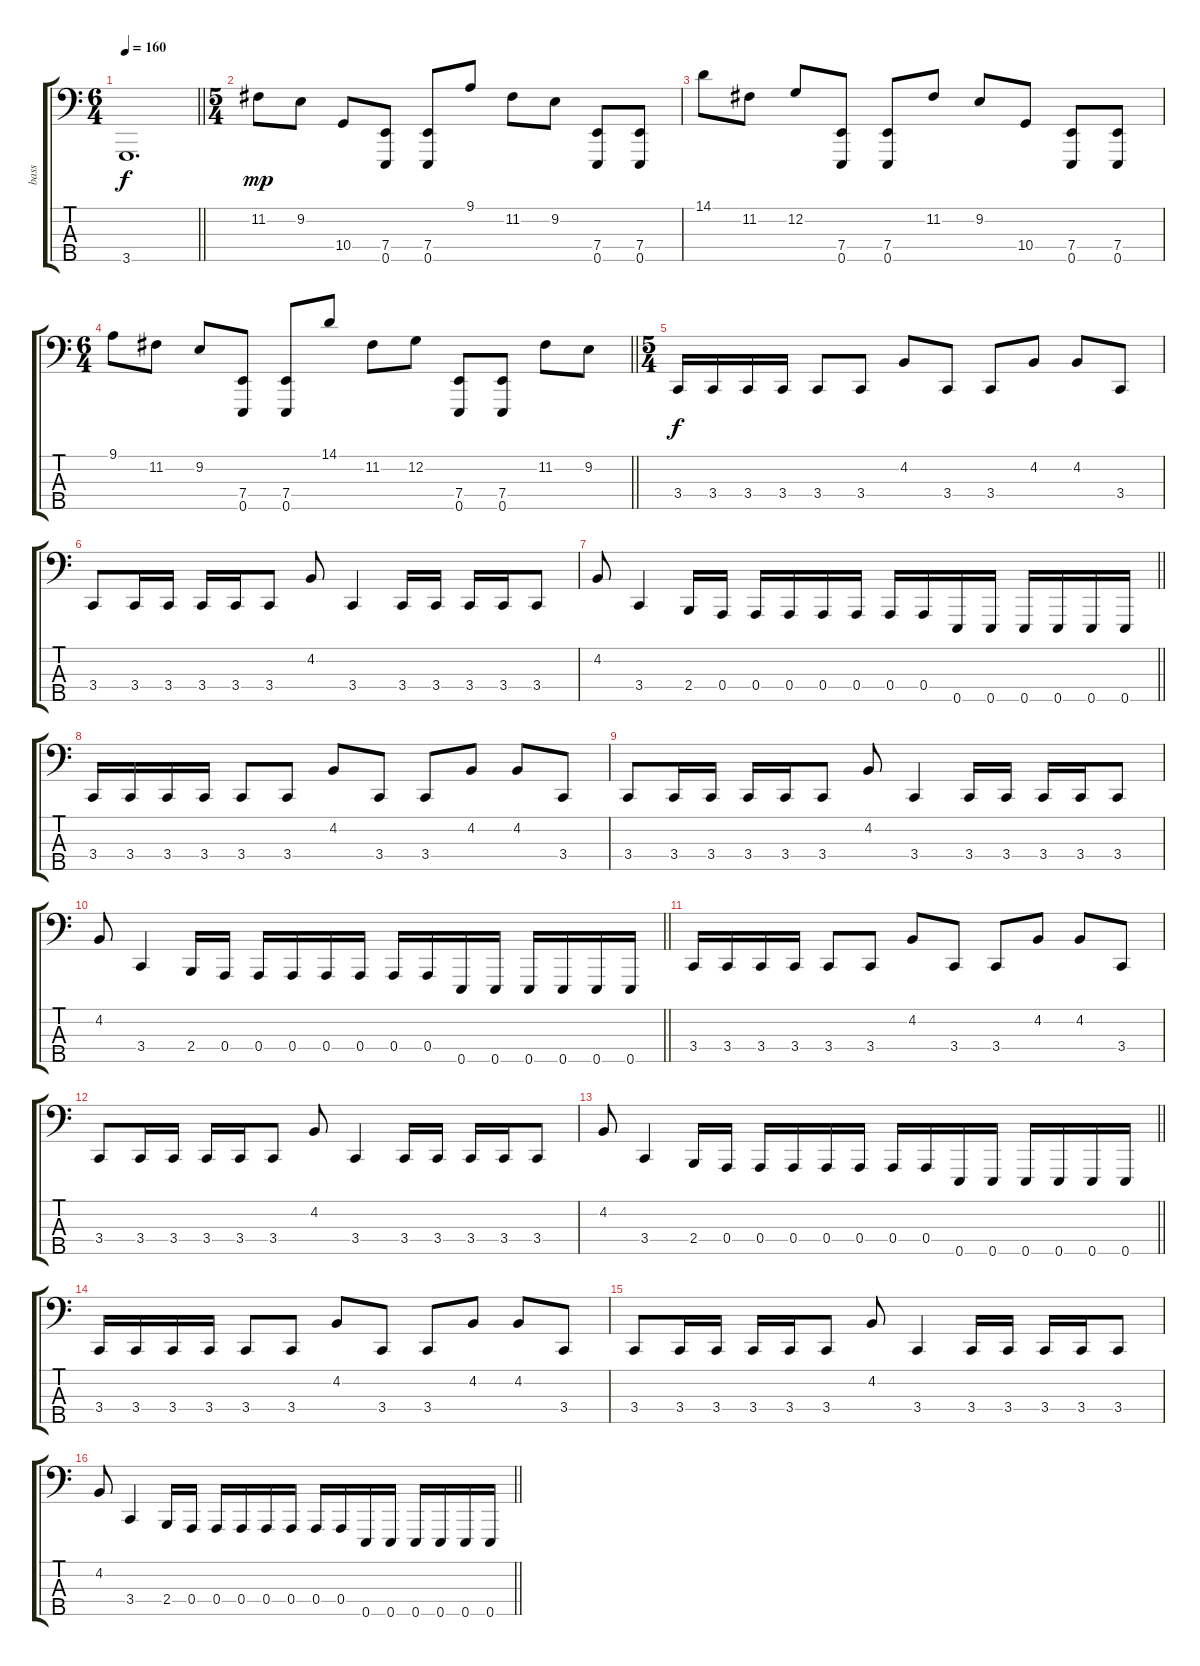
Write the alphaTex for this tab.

\track ("bass" "bass") {instrument electricbassfinger}
\staff {score tabs}
\tuning (C2 G1 D1 A0 E0) {hide}
\ts (6 4)
\tempo 160
\clef f4
\barLineRight lightlight
\ks c
3.5.1{d dy f} |
\ts (5 4)
\section ("" "")
11.2.8{dy mp} 9.2.8 10.4.8 (7.4 0.5).8 (7.4 0.5).8 9.1.8 11.2.8 9.2.8 (7.4 0.5).8 (7.4 0.5).8 |
14.1.8 11.2.8 12.2.8 (7.4 0.5).8 (7.4 0.5).8 11.2.8 9.2.8 10.4.8 (7.4 0.5).8 (7.4 0.5).8 |
\ts (6 4)
\barLineRight lightlight
9.1.8 11.2.8 9.2.8 (7.4 0.5).8 (7.4 0.5).8 14.1.8 11.2.8 12.2.8 (7.4 0.5).8 (7.4 0.5).8 11.2.8 9.2.8 |
\ts (5 4)
\section ("" "")
3.4.16{dy f} 3.4.16 3.4.16 3.4.16 3.4.8 3.4.8 4.2.8 3.4.8 3.4.8 4.2.8 4.2.8 3.4.8 |
3.4.8 3.4.16 3.4.16 3.4.16 3.4.16 3.4.8 4.2.8 3.4.4 3.4.16 3.4.16 3.4.16 3.4.16 3.4.8 |
\barLineRight lightlight
4.2.8 3.4.4 2.4.16 0.4.16 0.4.16 0.4.16 0.4.16 0.4.16 0.4.16 0.4.16 0.5.16 0.5.16 0.5.16 0.5.16 0.5.16 0.5.16 |
3.4.16 3.4.16 3.4.16 3.4.16 3.4.8 3.4.8 4.2.8 3.4.8 3.4.8 4.2.8 4.2.8 3.4.8 |
3.4.8 3.4.16 3.4.16 3.4.16 3.4.16 3.4.8 4.2.8 3.4.4 3.4.16 3.4.16 3.4.16 3.4.16 3.4.8 |
\barLineRight lightlight
4.2.8 3.4.4 2.4.16 0.4.16 0.4.16 0.4.16 0.4.16 0.4.16 0.4.16 0.4.16 0.5.16 0.5.16 0.5.16 0.5.16 0.5.16 0.5.16 |
3.4.16 3.4.16 3.4.16 3.4.16 3.4.8 3.4.8 4.2.8 3.4.8 3.4.8 4.2.8 4.2.8 3.4.8 |
3.4.8 3.4.16 3.4.16 3.4.16 3.4.16 3.4.8 4.2.8 3.4.4 3.4.16 3.4.16 3.4.16 3.4.16 3.4.8 |
\barLineRight lightlight
4.2.8 3.4.4 2.4.16 0.4.16 0.4.16 0.4.16 0.4.16 0.4.16 0.4.16 0.4.16 0.5.16 0.5.16 0.5.16 0.5.16 0.5.16 0.5.16 |
3.4.16 3.4.16 3.4.16 3.4.16 3.4.8 3.4.8 4.2.8 3.4.8 3.4.8 4.2.8 4.2.8 3.4.8 |
3.4.8 3.4.16 3.4.16 3.4.16 3.4.16 3.4.8 4.2.8 3.4.4 3.4.16 3.4.16 3.4.16 3.4.16 3.4.8 |
\barLineRight lightlight
4.2.8 3.4.4 2.4.16 0.4.16 0.4.16 0.4.16 0.4.16 0.4.16 0.4.16 0.4.16 0.5.16 0.5.16 0.5.16 0.5.16 0.5.16 0.5.16
